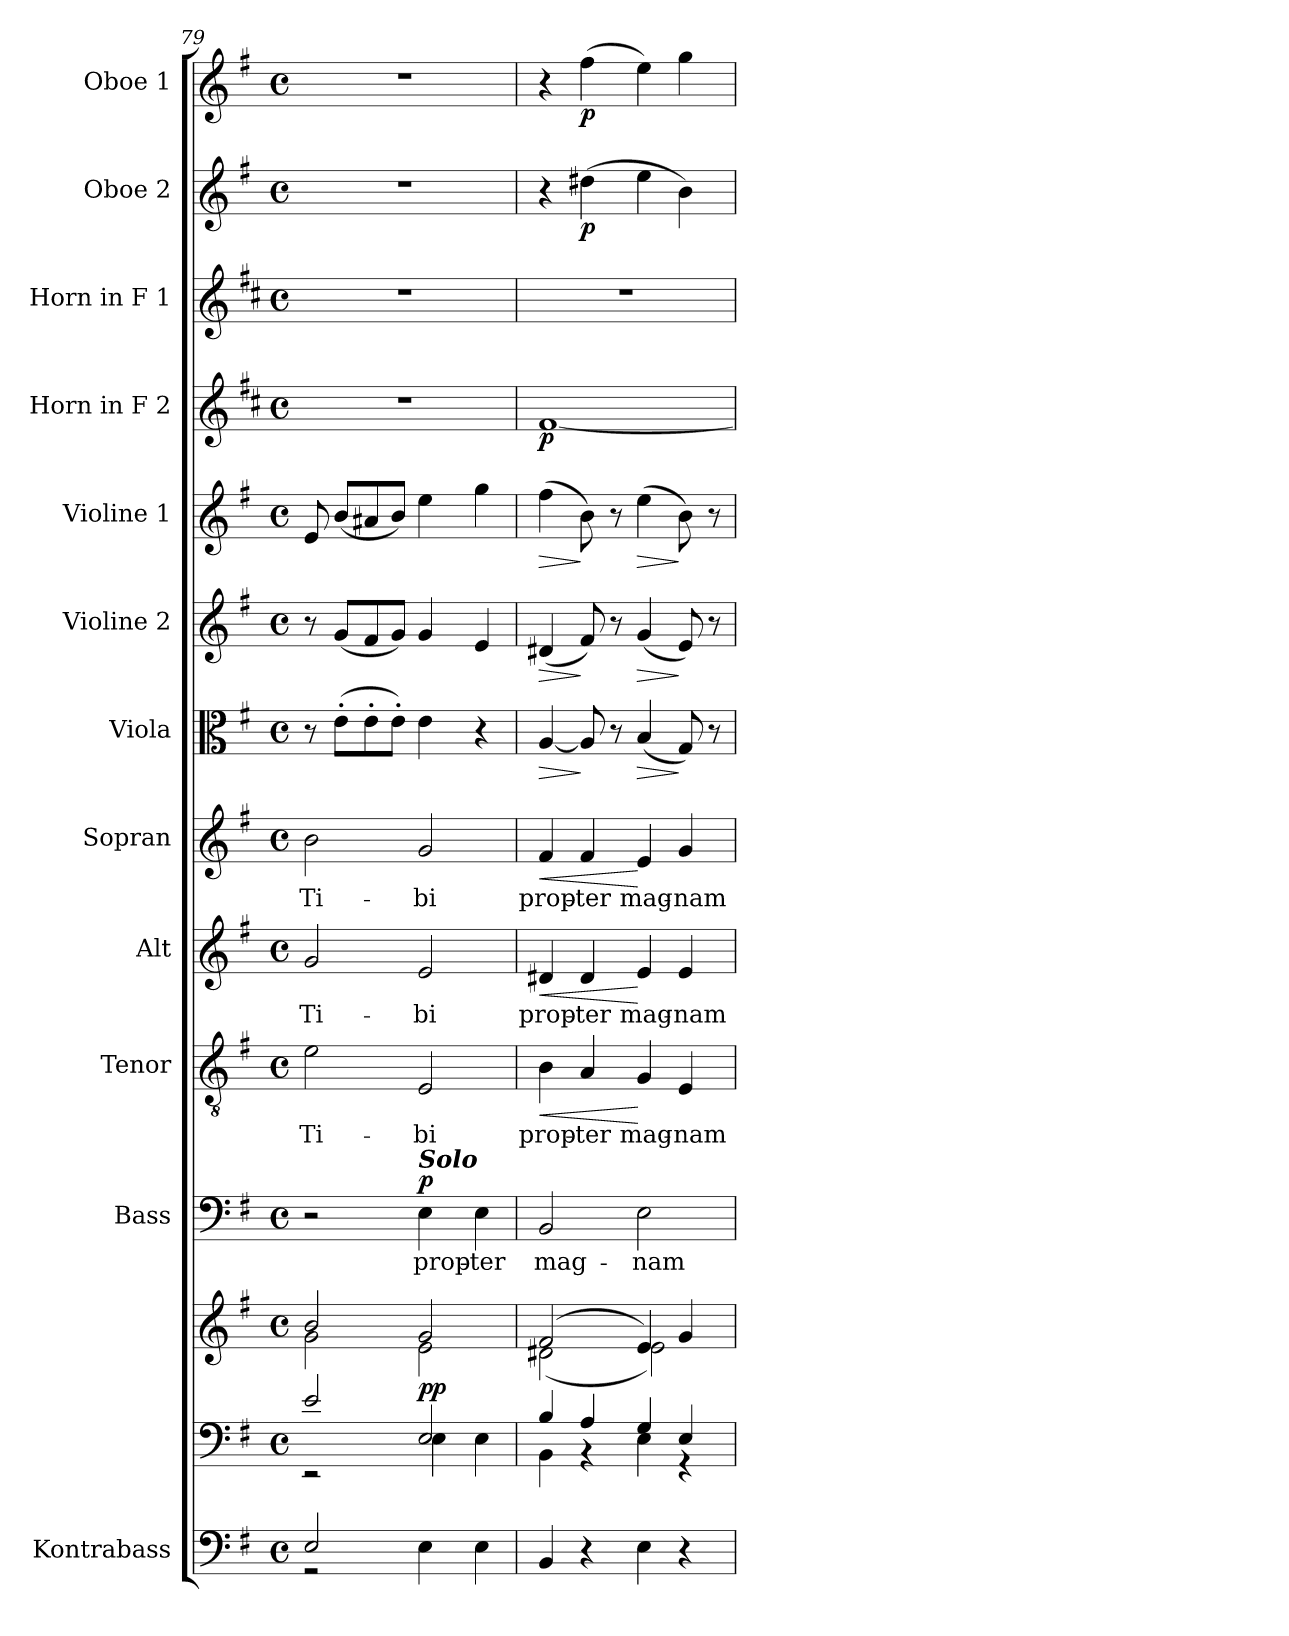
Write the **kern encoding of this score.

**kern	**kern	**kern	**dynam	**kern	**text	**dynam	**kern	**text	**dynam	**kern	**text	**dynam	**kern	**text	**dynam	**kern	**dynam	**kern	**dynam	**kern	**dynam	**kern	**dynam	**kern	**kern	**dynam	**kern	**dynam
*part13	*part12	*part12	*part12	*part11	*part11	*part11	*part10	*part10	*part10	*part9	*part9	*part9	*part8	*part8	*part8	*part7	*part7	*part6	*part6	*part5	*part5	*part4	*part4	*part3	*part2	*part2	*part1	*part1
*staff14	*staff13	*staff12	*staff12/13	*staff11	*staff11	*staff11	*staff10	*staff10	*staff10	*staff9	*staff9	*staff9	*staff8	*staff8	*staff8	*staff7	*staff7	*staff6	*staff6	*staff5	*staff5	*staff4	*staff4	*staff3	*staff2	*staff2	*staff1	*staff1
*I"Kontrabass	*	*	*	*I"Bass	*	*	*I"Tenor	*	*	*I"Alt	*	*	*I"Sopran	*	*	*I"Viola	*	*I"Violine 2	*	*I"Violine 1	*	*I"Horn in F 2	*	*I"Horn in F 1	*I"Oboe 2	*	*I"Oboe 1	*
*I'Kb.	*	*	*	*I'B.	*	*	*I'T.	*	*	*I'A.	*	*	*I'S.	*	*	*I'Vla.	*	*I'Vl. 2	*	*I'Vl. 1	*	*	*	*	*I'Ob. 2	*	*I'Ob. 1	*
*clefF4	*clefF4	*clefG2	*	*clefF4	*	*	*clefGv2	*	*	*clefG2	*	*	*clefG2	*	*	*clefC3	*	*clefG2	*	*clefG2	*	*clefG2	*	*clefG2	*clefG2	*	*clefG2	*
*ITrd7c12	*	*	*	*	*	*	*	*	*	*	*	*	*	*	*	*	*	*	*	*	*	*ITrd4c7	*	*ITrd4c7	*	*	*	*
*k[f#]	*k[f#]	*k[f#]	*	*k[f#]	*	*	*k[f#]	*	*	*k[f#]	*	*	*k[f#]	*	*	*k[f#]	*	*k[f#]	*	*k[f#]	*	*k[f#]	*	*k[f#]	*k[f#]	*	*k[f#]	*
*G:	*G:	*G:	*	*G:	*	*	*G:	*	*	*G:	*	*	*G:	*	*	*G:	*	*G:	*	*G:	*	*G:	*	*G:	*G:	*	*G:	*
*M4/4	*M4/4	*M4/4	*	*M4/4	*	*	*M4/4	*	*	*M4/4	*	*	*M4/4	*	*	*M4/4	*	*M4/4	*	*M4/4	*	*M4/4	*	*M4/4	*M4/4	*	*M4/4	*
*met(c)	*met(c)	*met(c)	*	*met(c)	*	*	*met(c)	*	*	*met(c)	*	*	*met(c)	*	*	*met(c)	*	*met(c)	*	*met(c)	*	*met(c)	*	*met(c)	*met(c)	*	*met(c)	*
=79	=79	=79	=79	=79	=79	=79	=79	=79	=79	=79	=79	=79	=79	=79	=79	=79	=79	=79	=79	=79	=79	=79	=79	=79	=79	=79	=79	=79
*^	*^	*^	*	*	*	*	*	*	*	*	*	*	*	*	*	*	*	*	*	*	*	*	*	*	*	*	*	*
!	!	!	!	!	!	!	!	!	!	!	!LO:LY:b	!	!	!LO:LY:b	!	!	!LO:LY:b	!	!	!	!	!	!	!	!	!	!	!	!	!	!
2EE/	2rGG	2e!/	2rEE	2b!/	2g!\	.	2r	.	.	2e\	Ti-	.	2g/	Ti-	.	2b\	Ti-	.	8r	.	8r	.	8e/	.	1r	.	1r	1r	.	1r	.
.	.	.	.	.	.	.	.	.	.	.	.	.	.	.	.	.	.	.	(>8e'>\L	.	(<8g/L	.	(<8b/L	.	.	.	.	.	.	.	.
.	.	.	.	.	.	.	.	.	.	.	.	.	.	.	.	.	.	.	8e'>\	.	8f#/	.	8a#X/	.	.	.	.	.	.	.	.
.	.	.	.	.	.	.	.	.	.	.	.	.	.	.	.	.	.	.	8e'>\J)	.	8g/J)	.	8b/J)	.	.	.	.	.	.	.	.
!	!	!	!	!	!	!	!LO:TX:a:Bi:t=Solo	!	!	!	!	!	!	!	!	!	!	!	!	!	!	!	!	!	!	!	!	!	!	!	!
!	!	!	!	!	!	!LO:DY:a=2	!	!LO:LY:b	!	!	!LO:LY:b	!	!	!LO:LY:b	!	!	!LO:LY:b	!	!	!	!	!	!	!	!	!	!	!	!	!	!
!	!	!	!	!	!	!LO:DY:n=1:b	!	!	!LO:DY:a	!	!	!	!	!	!	!	!	!	!	!	!	!	!	!	!	!	!	!	!	!	!
2ryy	4EE\	2E!/	4E\	2g!/	2e!\	p p	4E\	prop-	p	2E/	-bi	.	2e/	-bi	.	2g/	-bi	.	4e\	.	4g/	.	4ee\	.	.	.	.	.	.	.	.
!	!	!	!	!	!	!	!	!LO:LY:b	!	!	!	!	!	!	!	!	!	!	!	!	!	!	!	!	!	!	!	!	!	!	!
.	4EE\	.	4E\	.	.	.	4E\	-ter	.	.	.	.	.	.	.	.	.	.	4r	.	4e/	.	4gg\	.	.	.	.	.	.	.	.
=80	=80	=80	=80	=80	=80	=80	=80	=80	=80	=80	=80	=80	=80	=80	=80	=80	=80	=80	=80	=80	=80	=80	=80	=80	=80	=80	=80	=80	=80	=80	=80
!	!	!	!	!	!	!	!	!LO:LY:b	!	!	!LO:LY:b	!LO:HP:b	!	!LO:LY:b	!LO:HP:b	!	!LO:LY:b	!LO:HP:b	!	!LO:HP:b	!	!LO:HP:b	!	!LO:HP:b	!	!LO:DY:b	!	!	!	!	!
*v	*v	*	*	*	*	*	*	*	*	*	*	*	*	*	*	*	*	*	*	*	*	*	*	*	*	*	*	*	*	*	*
4BBB/	4B!/	4BB\	(2f#!/	(<2d#X!\	.	2BB/	mag-	.	4B\	prop-	<	4d#X/	prop-	<	4f#/	prop-	<	[4A/	>	(<4d#X/	>	(>4ff#\	>	[1B	p	1r	4r	.	4r	.
!	!	!	!	!	!	!	!	!	!	!LO:LY:b	!	!	!LO:LY:b	!	!	!LO:LY:b	!	!	!	!	!	!	!	!	!	!	!	!LO:DY:b	!	!LO:DY:b
4r	4A!/	4rAA	.	.	.	.	.	.	4A/	-ter	.	4d#/	-ter	.	4f#/	-ter	.	8A/]	]	8f#/)	]	8b\)	]	.	.	.	(>4dd#X\	p	(>4ff#\	p
.	.	.	.	.	.	.	.	.	.	.	.	.	.	.	.	.	.	8r	.	8r	.	8r	.	.	.	.	.	.	.	.
!	!	!	!	!	!	!	!LO:LY:b	!	!	!LO:LY:b	!	!	!LO:LY:b	!	!	!LO:LY:b	!	!	!LO:HP:b	!	!LO:HP:b	!	!LO:HP:b	!	!	!	!	!	!	!
4EE\	4G!/	4E\	4e!/)	2e!\)	.	2E\	-nam	.	4G/	mag-	[	4e/	mag-	[	4e/	mag-	[	(<4B/	>	(<4g/	>	(>4ee\	>	.	.	.	4ee\	.	4ee\)	.
!	!	!	!	!	!	!	!	!	!	!LO:LY:b	!	!	!LO:LY:b	!	!	!LO:LY:b	!	!	!	!	!	!	!	!	!	!	!	!	!	!
4r	4E!/	4rGG	4g!/	.	.	.	.	.	4E/	-nam	.	4e/	-nam	.	4g/	-nam	.	8G/)	]	8e/)	]	8b\)	]	.	.	.	4b\)	.	4gg\	.
.	.	.	.	.	.	.	.	.	.	.	.	.	.	.	.	.	.	8r	.	8r	.	8r	.	.	.	.	.	.	.	.
*	*v	*v	*	*	*	*	*	*	*	*	*	*	*	*	*	*	*	*	*	*	*	*	*	*	*	*	*	*	*	*
*	*	*v	*v	*	*	*	*	*	*	*	*	*	*	*	*	*	*	*	*	*	*	*	*	*	*	*	*	*	*
=	=	=	=	=	=	=	=	=	=	=	=	=	=	=	=	=	=	=	=	=	=	=	=	=	=	=	=	=
*-	*-	*-	*-	*-	*-	*-	*-	*-	*-	*-	*-	*-	*-	*-	*-	*-	*-	*-	*-	*-	*-	*-	*-	*-	*-	*-	*-	*-
